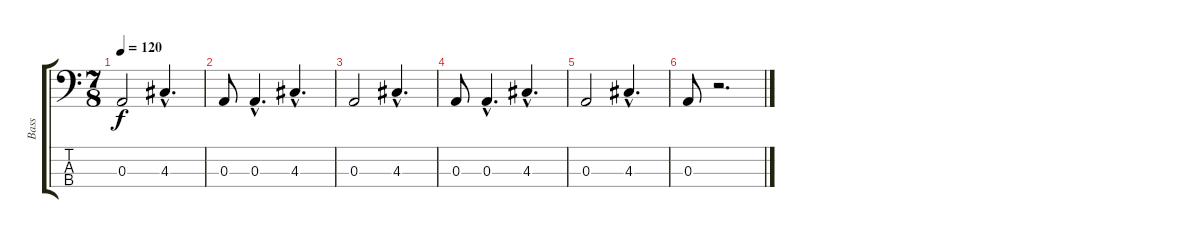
\track ("Bass" "Bass") {instrument electricbassfinger}
\staff {score tabs}
\tuning (G2 D2 A1 E1) {hide}
\ts (7 8)
\tempo 120
\clef f4
\ks c
0.3.2{dy f} 4.3{hac}.4{d} |
0.3.8 0.3{hac}.4{d} 4.3{hac}.4{d} |
0.3.2 4.3{hac}.4{d} |
0.3.8 0.3{hac}.4{d} 4.3{hac}.4{d} |
0.3.2 4.3{hac}.4{d} |
0.3.8 r.2{d}
